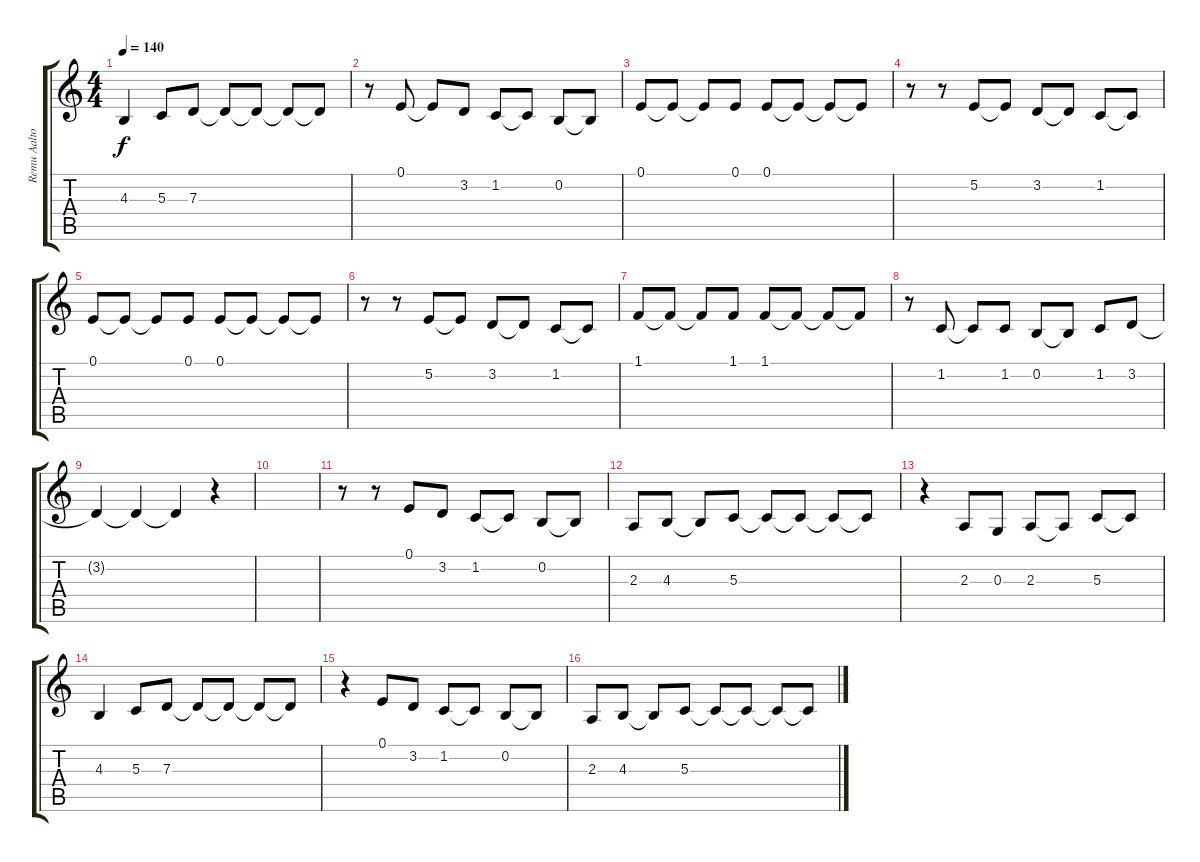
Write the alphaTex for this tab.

\track ("Remu Aaltonen" "Remu Aalto") {instrument violin}
\staff {score tabs}
\tuning (E4 B3 G3 D3 A2 E2) {hide}
\ts (4 4)
\tempo 140
\clef g2
\ks c
4.3.4{dy f} 5.3.8 7.3.8 7.3{t}.8 7.3{t}.8 7.3{t}.8 7.3{t}.8 |
r.8 0.1.8 0.1{t}.8 3.2.8 1.2.8 1.2{t}.8 0.2.8 0.2{t}.8 |
0.1.8 0.1{t}.8 0.1{t}.8 0.1.8 0.1.8 0.1{t}.8 0.1{t}.8 0.1{t}.8 |
r.8 r.8 5.2.8 5.2{t}.8 3.2.8 3.2{t}.8 1.2.8 1.2{t}.8 |
0.1.8 0.1{t}.8 0.1{t}.8 0.1.8 0.1.8 0.1{t}.8 0.1{t}.8 0.1{t}.8 |
r.8 r.8 5.2.8 5.2{t}.8 3.2.8 3.2{t}.8 1.2.8 1.2{t}.8 |
1.1.8 1.1{t}.8 1.1{t}.8 1.1.8 1.1.8 1.1{t}.8 1.1{t}.8 1.1{t}.8 |
r.8 1.2.8 1.2{t}.8 1.2.8 0.2.8 0.2{t}.8 1.2.8 3.2.8 |
3.2{t}.4 3.2{t}.4 3.2{t}.4 r.4 |
|
r.8 r.8 0.1.8 3.2.8 1.2.8 1.2{t}.8 0.2.8 0.2{t}.8 |
2.3.8 4.3.8 4.3{t}.8 5.3.8 5.3{t}.8 5.3{t}.8 5.3{t}.8 5.3{t}.8 |
r.4 2.3.8 0.3.8 2.3.8 2.3{t}.8 5.3.8 5.3{t}.8 |
4.3.4 5.3.8 7.3.8 7.3{t}.8 7.3{t}.8 7.3{t}.8 7.3{t}.8 |
r.4 0.1.8 3.2.8 1.2.8 1.2{t}.8 0.2.8 0.2{t}.8 |
2.3.8 4.3.8 4.3{t}.8 5.3.8 5.3{t}.8 5.3{t}.8 5.3{t}.8 5.3{t}.8
